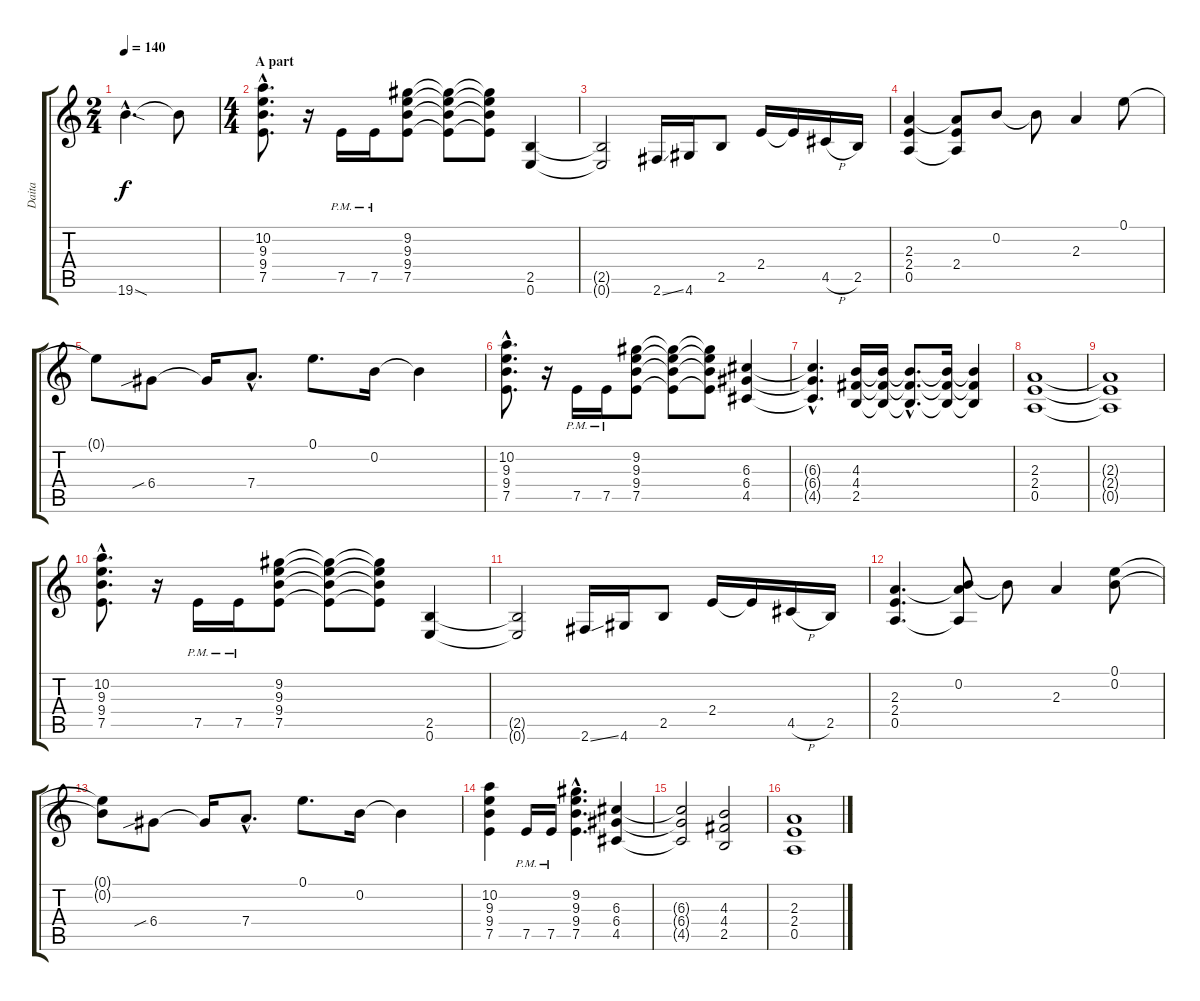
\track ("Daita" "Daita") {instrument distortionguitar}
\staff {score tabs}
\tuning (E4 B3 G3 D3 A2 E2) {hide}
\ts (2 4)
\tempo 140
\clef g2
\ks c
19.6{sod hac}.4{d dy f instrument distortionguitar} 19.6{t}.8 |
\ts (4 4)
\section ("" "A part")
(10.2{hac} 9.3{hac} 9.4{hac} 7.5{hac}).8{d} r.16 7.5{pm}.16 7.5{pm}.16 (9.2 9.3 9.4 7.5).8 (9.2{t} 9.3{t} 9.4{t} 7.5{t}).8 (9.2{t} 9.3{t} 9.4{t} 7.5{t}).8 (2.5 0.6).4 |
(2.5{t} 0.6{t}).2 2.6{ss}.16 4.6.16 2.5.8 2.4.16 2.4{t}.16 4.5{h}.16 2.5.16 |
(2.3 2.4 0.5).4 (2.3{t} 2.4 0.5{t}).8 0.2.8 0.2{t}.8 2.3.4 0.1.8 |
0.1{t}.8 6.4{sib}.8 6.4{t}.16 7.4{hac}.8{d} 0.1.8{d} 0.2.16 0.2{t}.4 |
(10.2{hac} 9.3{hac} 9.4{hac} 7.5{hac}).8{d} r.16 7.5{pm}.16 7.5{pm}.16 (9.2 9.3 9.4 7.5).8 (9.2{t} 9.3{t} 9.4{t} 7.5{t}).8 (9.2{t} 9.3{t} 9.4{t} 7.5{t}).8 (6.3 6.4 4.5).4 |
(6.3{hac t} 6.4{hac t} 4.5{hac t}).4{d} (4.3 4.4 2.5).16 (4.3{t} 4.4{t} 2.5{t}).16 (4.3{hac t} 4.4{hac t} 2.5{hac t}).8{d} (4.3{t} 4.4{t} 2.5{t}).16 (4.3{t} 4.4{t} 2.5{t}).4 |
(2.3 2.4 0.5).1 |
(2.3{t} 2.4{t} 0.5{t}).1 |
(10.2{hac} 9.3{hac} 9.4{hac} 7.5{hac}).8{d} r.16 7.5{pm}.16 7.5{pm}.16 (9.2 9.3 9.4 7.5).8 (9.2{t} 9.3{t} 9.4{t} 7.5{t}).8 (9.2{t} 9.3{t} 9.4{t} 7.5{t}).8 (2.5 0.6).4 |
(2.5{t} 0.6{t}).2 2.6{ss}.16 4.6.16 2.5.8 2.4.16 2.4{t}.16 4.5{h}.16 2.5.16 |
(2.3 2.4 0.5).4{d} (0.2 2.3{t} 0.5{t}).8 0.2{t}.8 2.3.4 (0.1 0.2).8 |
(0.1{t} 0.2{t}).8 6.4{sib}.8 6.4{t}.16 7.4{hac}.8{d} 0.1.8{d} 0.2.16 0.2{t}.4 |
(10.2 9.3 9.4 7.5).4 7.5{pm}.16 7.5{pm}.16 (9.2{hac} 9.3{hac} 9.4{hac} 7.5{hac}).4{d} (6.3 6.4 4.5).4 |
(6.3{t} 6.4{t} 4.5{t}).2 (4.3 4.4 2.5).2 |
(2.3 2.4 0.5).1
